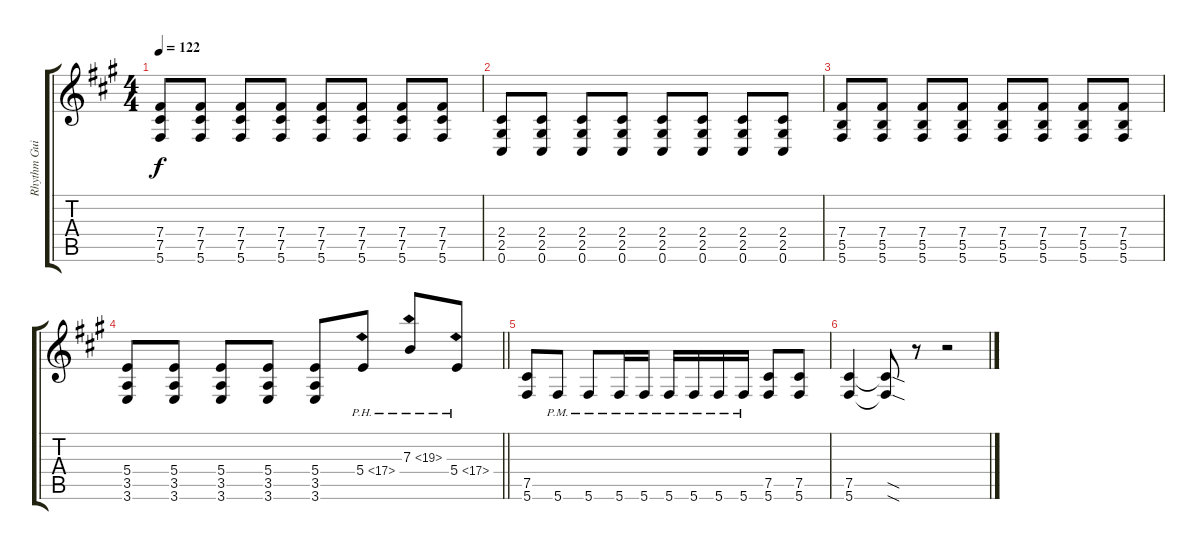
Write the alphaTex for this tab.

\track ("Rhythm Guitar" "Rhythm Gui") {instrument distortionguitar}
\staff {score tabs}
\tuning (Db4 Ab3 E3 B2 Gb2 Db2) {hide}
\ts (4 4)
\tempo 122
\clef g2
\ks f#minor
(7.4 7.5 5.6).8{dy f} (7.4 7.5 5.6).8 (7.4 7.5 5.6).8 (7.4 7.5 5.6).8 (7.4 7.5 5.6).8 (7.4 7.5 5.6).8 (7.4 7.5 5.6).8 (7.4 7.5 5.6).8 |
(2.4 2.5 0.6).8 (2.4 2.5 0.6).8 (2.4 2.5 0.6).8 (2.4 2.5 0.6).8 (2.4 2.5 0.6).8 (2.4 2.5 0.6).8 (2.4 2.5 0.6).8 (2.4 2.5 0.6).8 |
(7.4 5.5 5.6).8 (7.4 5.5 5.6).8 (7.4 5.5 5.6).8 (7.4 5.5 5.6).8 (7.4 5.5 5.6).8 (7.4 5.5 5.6).8 (7.4 5.5 5.6).8 (7.4 5.5 5.6).8 |
\barLineRight lightlight
(5.4 3.5 3.6).8 (5.4 3.5 3.6).8 (5.4 3.5 3.6).8 (5.4 3.5 3.6).8 (5.4 3.5 3.6).8 5.4{ph 12}.8 7.3{ph 12}.8 5.4{ph 12}.8 |
(7.5 5.6).8 5.6{pm}.8 5.6{pm}.8 5.6{pm}.16 5.6{pm}.16 5.6{pm}.16 5.6{pm}.16 5.6{pm}.16 5.6{pm}.16 (7.5 5.6).8 (7.5 5.6).8 |
(7.5 5.6).4 (7.5{sod t} 5.6{sod t}).8 r.8 r.2
